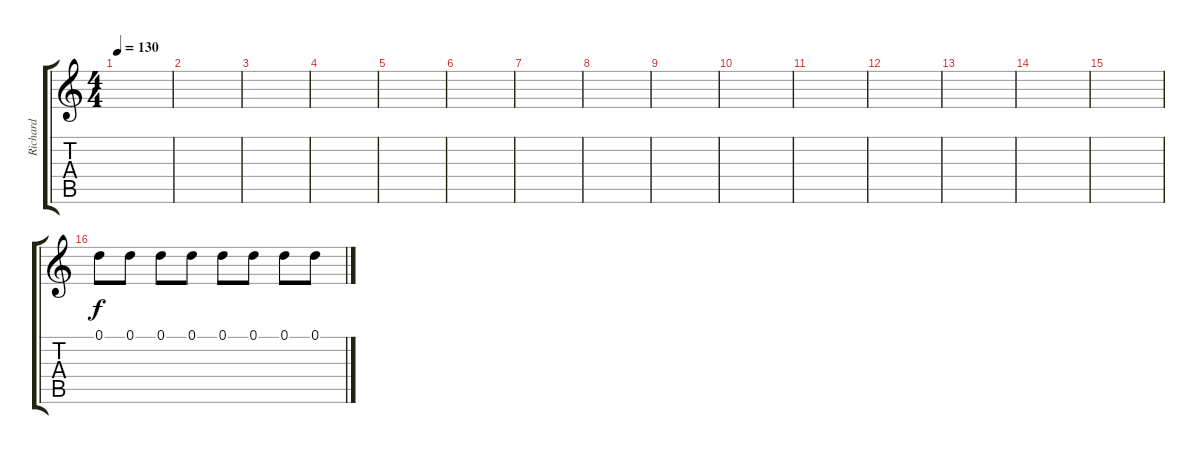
\track ("Richard" "Richard") {instrument distortionguitar}
\staff {score tabs}
\tuning (D4 A3 F3 C3 G2 C2) {hide}
\ts (4 4)
\tempo 130
\clef g2
\ks c
|
|
|
|
|
|
|
|
|
|
|
|
|
|
|
0.1.8 0.1.8 0.1.8 0.1.8 0.1.8 0.1.8 0.1.8 0.1.8
